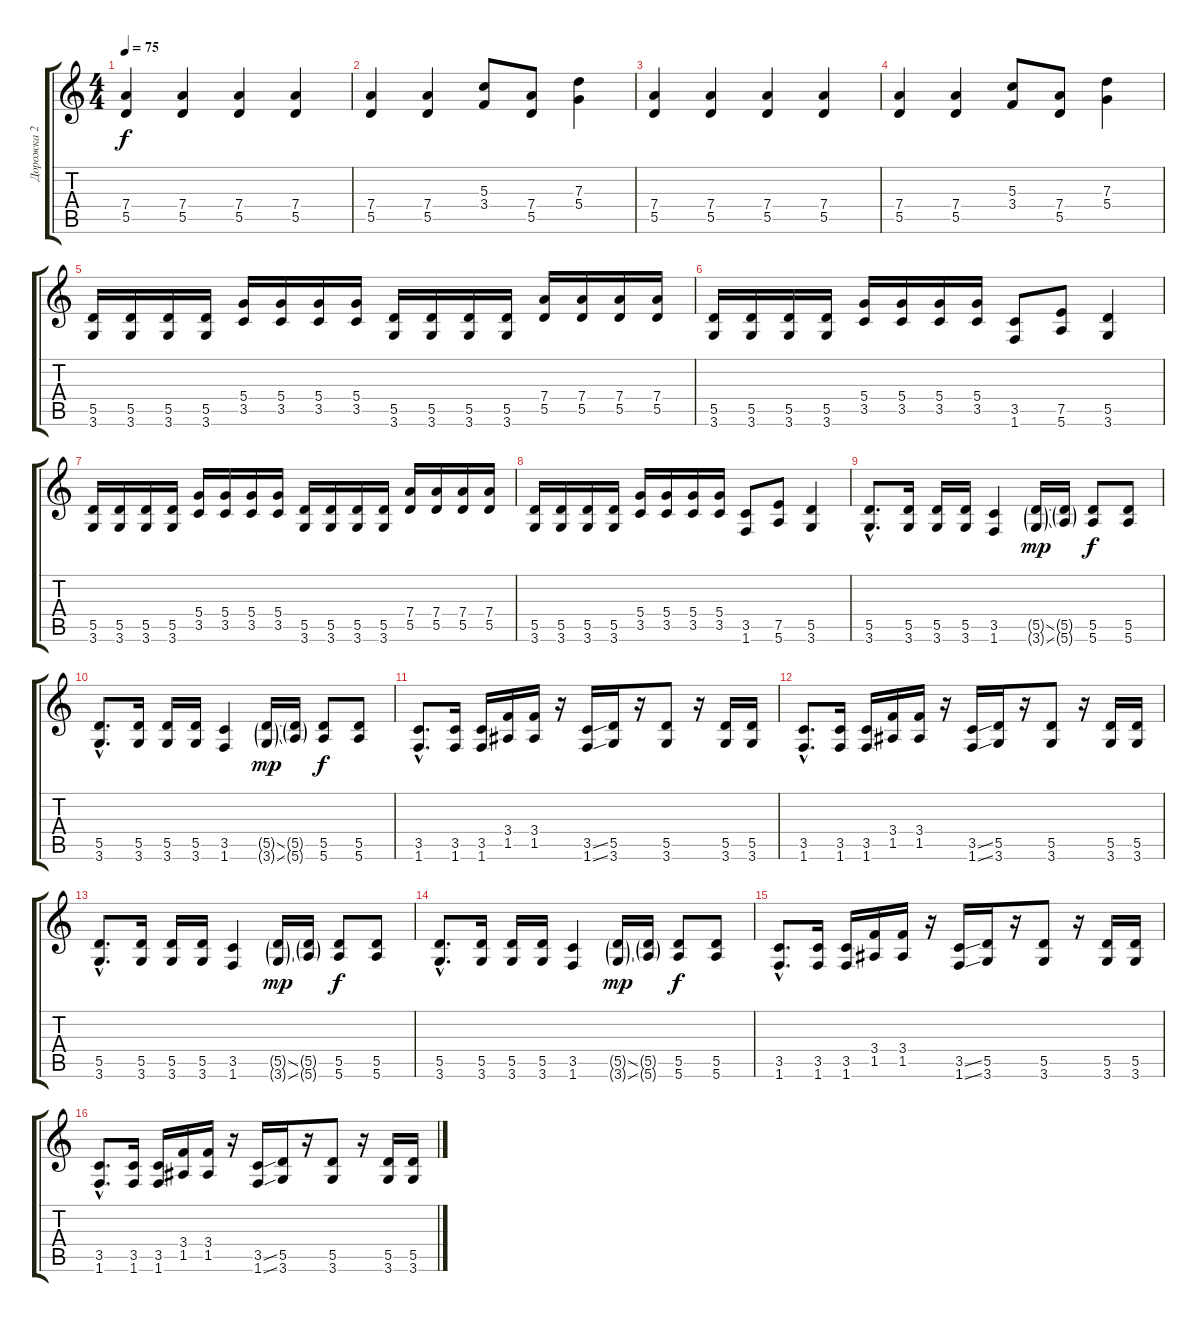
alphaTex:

\track ("Дорожка 2" "Дорожка 2") {instrument distortionguitar}
\staff {score tabs}
\tuning (E4 B3 G3 D3 A2 E2) {hide}
\ts (4 4)
\tempo 75
\clef g2
\ks c
(7.4 5.5).4{dy f} (7.4 5.5).4 (7.4 5.5).4 (7.4 5.5).4 |
(7.4 5.5).4 (7.4 5.5).4 (5.3 3.4).8 (7.4 5.5).8 (7.3 5.4).4 |
(7.4 5.5).4 (7.4 5.5).4 (7.4 5.5).4 (7.4 5.5).4 |
(7.4 5.5).4 (7.4 5.5).4 (5.3 3.4).8 (7.4 5.5).8 (7.3 5.4).4 |
(5.5 3.6).16 (5.5 3.6).16 (5.5 3.6).16 (5.5 3.6).16 (5.4 3.5).16 (5.4 3.5).16 (5.4 3.5).16 (5.4 3.5).16 (5.5 3.6).16 (5.5 3.6).16 (5.5 3.6).16 (5.5 3.6).16 (7.4 5.5).16 (7.4 5.5).16 (7.4 5.5).16 (7.4 5.5).16 |
(5.5 3.6).16 (5.5 3.6).16 (5.5 3.6).16 (5.5 3.6).16 (5.4 3.5).16 (5.4 3.5).16 (5.4 3.5).16 (5.4 3.5).16 (3.5 1.6).8 (7.5 5.6).8 (5.5 3.6).4 |
(5.5 3.6).16 (5.5 3.6).16 (5.5 3.6).16 (5.5 3.6).16 (5.4 3.5).16 (5.4 3.5).16 (5.4 3.5).16 (5.4 3.5).16 (5.5 3.6).16 (5.5 3.6).16 (5.5 3.6).16 (5.5 3.6).16 (7.4 5.5).16 (7.4 5.5).16 (7.4 5.5).16 (7.4 5.5).16 |
(5.5 3.6).16 (5.5 3.6).16 (5.5 3.6).16 (5.5 3.6).16 (5.4 3.5).16 (5.4 3.5).16 (5.4 3.5).16 (5.4 3.5).16 (3.5 1.6).8 (7.5 5.6).8 (5.5 3.6).4 |
(5.5{hac} 3.6{hac}).8{d} (5.5 3.6).16 (5.5 3.6).16 (5.5 3.6).16 (3.5 1.6).4 (5.5{ss g} 3.6{ss g}).16{dy mp} (5.5{g} 5.6{g}).16 (5.5 5.6).8{dy f} (5.5 5.6).8 |
(5.5{hac} 3.6{hac}).8{d} (5.5 3.6).16 (5.5 3.6).16 (5.5 3.6).16 (3.5 1.6).4 (5.5{ss g} 3.6{ss g}).16{dy mp} (5.5{g} 5.6{g}).16 (5.5 5.6).8{dy f} (5.5 5.6).8 |
(3.5{hac} 1.6{hac}).8{d} (3.5 1.6).16 (3.5 1.6).16 (3.4 1.5).16 (3.4 1.5).16 r.16 (3.5{ss} 1.6{ss}).16 (5.5 3.6).16 r.16 (5.5 3.6).8 r.16 (5.5 3.6).16 (5.5 3.6).16 |
(3.5{hac} 1.6{hac}).8{d} (3.5 1.6).16 (3.5 1.6).16 (3.4 1.5).16 (3.4 1.5).16 r.16 (3.5{ss} 1.6{ss}).16 (5.5 3.6).16 r.16 (5.5 3.6).8 r.16 (5.5 3.6).16 (5.5 3.6).16 |
(5.5{hac} 3.6{hac}).8{d} (5.5 3.6).16 (5.5 3.6).16 (5.5 3.6).16 (3.5 1.6).4 (5.5{ss g} 3.6{ss g}).16{dy mp} (5.5{g} 5.6{g}).16 (5.5 5.6).8{dy f} (5.5 5.6).8 |
(5.5{hac} 3.6{hac}).8{d} (5.5 3.6).16 (5.5 3.6).16 (5.5 3.6).16 (3.5 1.6).4 (5.5{ss g} 3.6{ss g}).16{dy mp} (5.5{g} 5.6{g}).16 (5.5 5.6).8{dy f} (5.5 5.6).8 |
(3.5{hac} 1.6{hac}).8{d} (3.5 1.6).16 (3.5 1.6).16 (3.4 1.5).16 (3.4 1.5).16 r.16 (3.5{ss} 1.6{ss}).16 (5.5 3.6).16 r.16 (5.5 3.6).8 r.16 (5.5 3.6).16 (5.5 3.6).16 |
(3.5{hac} 1.6{hac}).8{d} (3.5 1.6).16 (3.5 1.6).16 (3.4 1.5).16 (3.4 1.5).16 r.16 (3.5{ss} 1.6{ss}).16 (5.5 3.6).16 r.16 (5.5 3.6).8 r.16 (5.5 3.6).16 (5.5 3.6).16
